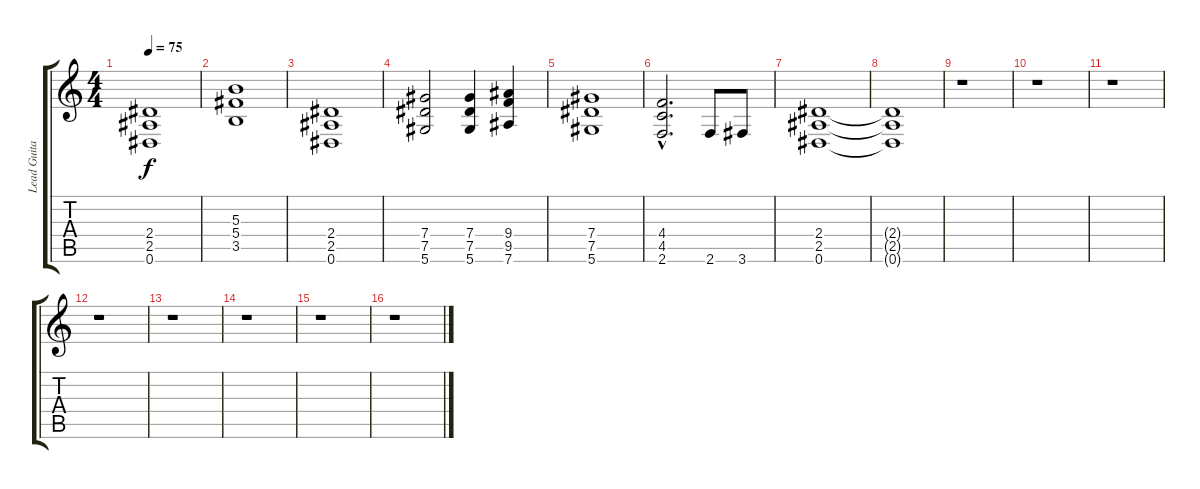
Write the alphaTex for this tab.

\track ("Lead Guitar" "Lead Guita") {instrument distortionguitar}
\staff {score tabs}
\tuning (Eb4 Bb3 Gb3 Db3 Ab2 Eb2) {hide}
\ts (4 4)
\tempo 75
\clef g2
\ks c
(2.4 2.5 0.6).1{dy f} |
(5.3 5.4 3.5).1 |
(2.4 2.5 0.6).1 |
(7.4 7.5 5.6).2 (7.4 7.5 5.6).4 (9.4 9.5 7.6).4 |
(7.4 7.5 5.6).1 |
(4.4{hac} 4.5{hac} 2.6{hac}).2{d} 2.6.8 3.6.8 |
(2.4 2.5 0.6).1 |
(2.4{t} 2.5{t} 0.6{t}).1 |
r.1 |
r.1 |
r.1 |
r.1 |
r.1 |
r.1 |
r.1 |
r.1
